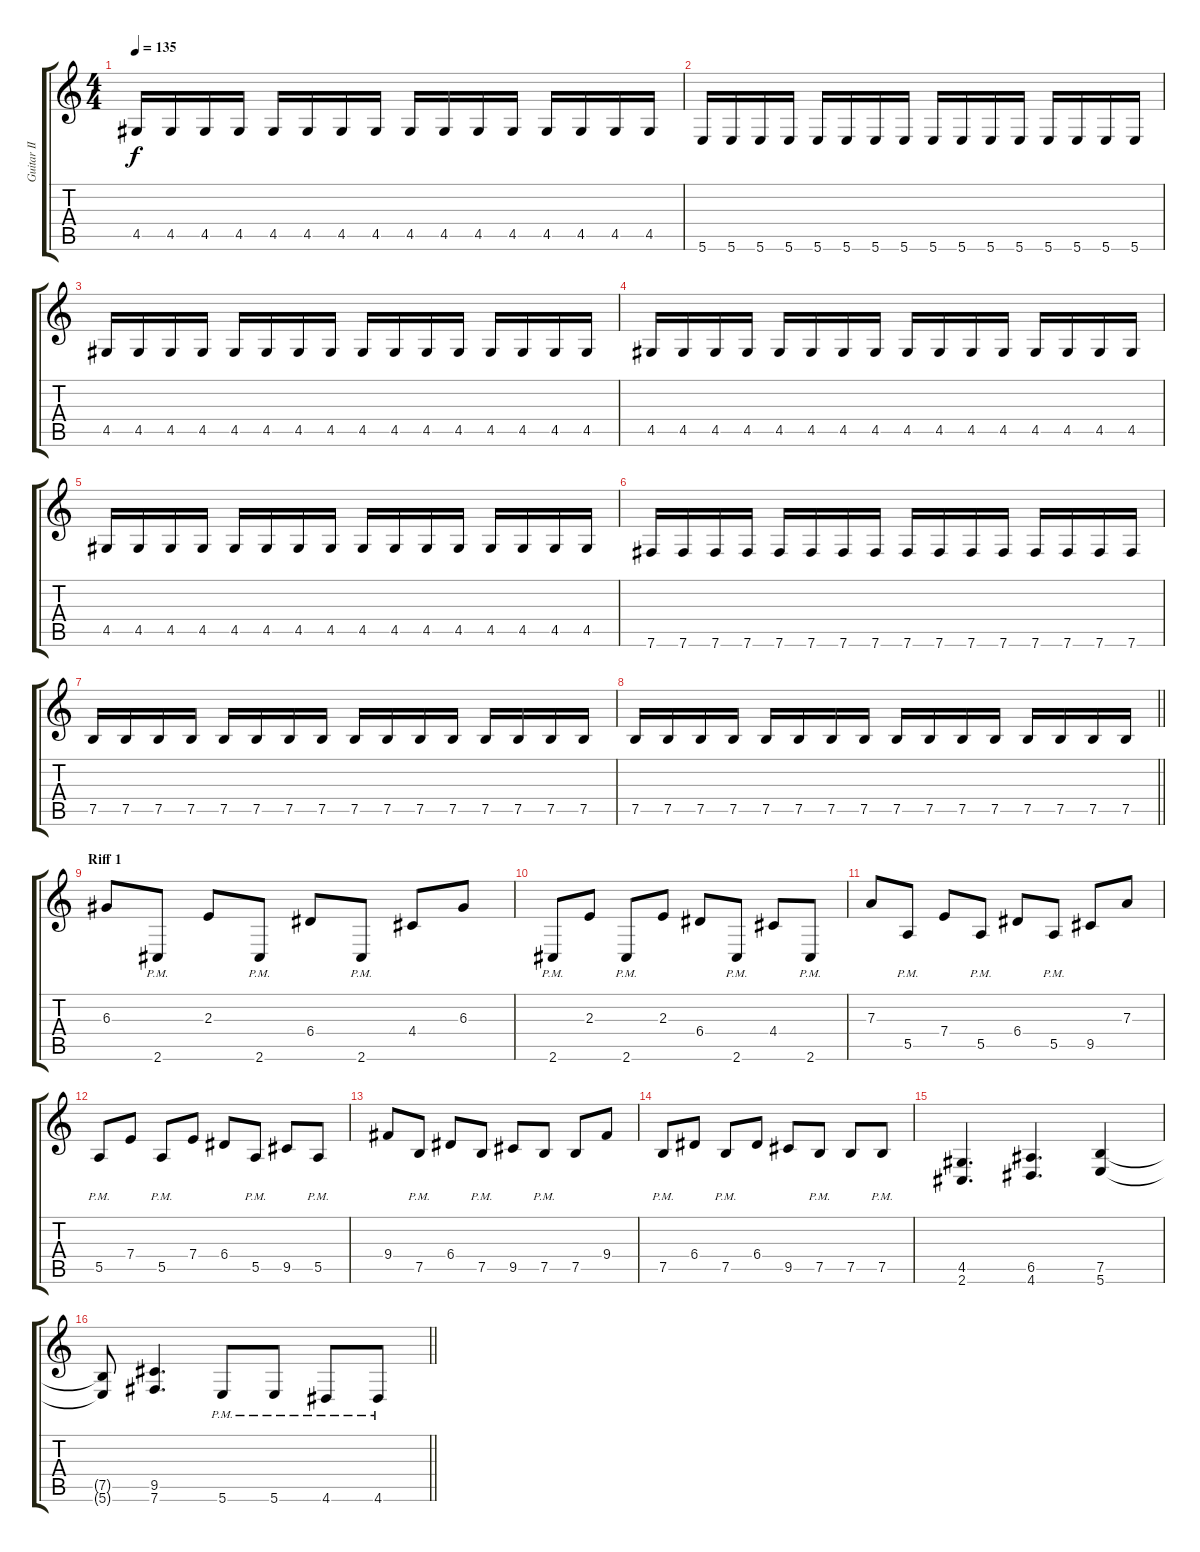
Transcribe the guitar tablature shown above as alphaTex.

\track ("Guitar II" "Guitar II") {instrument distortionguitar}
\staff {score tabs}
\tuning (B3 Gb3 D3 A2 E2 B1) {hide}
\ts (4 4)
\section ("" "")
\tempo 135
\clef g2
\ks c
4.5.16{dy f} 4.5.16 4.5.16 4.5.16 4.5.16 4.5.16 4.5.16 4.5.16 4.5.16 4.5.16 4.5.16 4.5.16 4.5.16 4.5.16 4.5.16 4.5.16 |
5.6.16 5.6.16 5.6.16 5.6.16 5.6.16 5.6.16 5.6.16 5.6.16 5.6.16 5.6.16 5.6.16 5.6.16 5.6.16 5.6.16 5.6.16 5.6.16 |
4.5.16 4.5.16 4.5.16 4.5.16 4.5.16 4.5.16 4.5.16 4.5.16 4.5.16 4.5.16 4.5.16 4.5.16 4.5.16 4.5.16 4.5.16 4.5.16 |
4.5.16 4.5.16 4.5.16 4.5.16 4.5.16 4.5.16 4.5.16 4.5.16 4.5.16 4.5.16 4.5.16 4.5.16 4.5.16 4.5.16 4.5.16 4.5.16 |
4.5.16 4.5.16 4.5.16 4.5.16 4.5.16 4.5.16 4.5.16 4.5.16 4.5.16 4.5.16 4.5.16 4.5.16 4.5.16 4.5.16 4.5.16 4.5.16 |
7.6.16 7.6.16 7.6.16 7.6.16 7.6.16 7.6.16 7.6.16 7.6.16 7.6.16 7.6.16 7.6.16 7.6.16 7.6.16 7.6.16 7.6.16 7.6.16 |
7.5.16 7.5.16 7.5.16 7.5.16 7.5.16 7.5.16 7.5.16 7.5.16 7.5.16 7.5.16 7.5.16 7.5.16 7.5.16 7.5.16 7.5.16 7.5.16 |
\barLineRight lightlight
7.5.16 7.5.16 7.5.16 7.5.16 7.5.16 7.5.16 7.5.16 7.5.16 7.5.16 7.5.16 7.5.16 7.5.16 7.5.16 7.5.16 7.5.16 7.5.16 |
\section ("" "Riff 1")
6.3.8 2.6{pm}.8 2.3.8 2.6{pm}.8 6.4.8 2.6{pm}.8 4.4.8 6.3.8 |
2.6{pm}.8 2.3.8 2.6{pm}.8 2.3.8 6.4.8 2.6{pm}.8 4.4.8 2.6{pm}.8 |
7.3.8 5.5{pm}.8 7.4.8 5.5{pm}.8 6.4.8 5.5{pm}.8 9.5.8 7.3.8 |
5.5{pm}.8 7.4.8 5.5{pm}.8 7.4.8 6.4.8 5.5{pm}.8 9.5.8 5.5{pm}.8 |
9.4.8 7.5{pm}.8 6.4.8 7.5{pm}.8 9.5.8 7.5{pm}.8 7.5.8 9.4.8 |
7.5{pm}.8 6.4.8 7.5{pm}.8 6.4.8 9.5.8 7.5{pm}.8 7.5.8 7.5{pm}.8 |
(4.5 2.6).4{d} (6.5 4.6).4{d} (7.5 5.6).4 |
\barLineRight lightlight
(7.5{t} 5.6{t}).8 (9.5 7.6).4{d} 5.6{pm}.8 5.6{pm}.8 4.6{pm}.8 4.6{pm}.8
